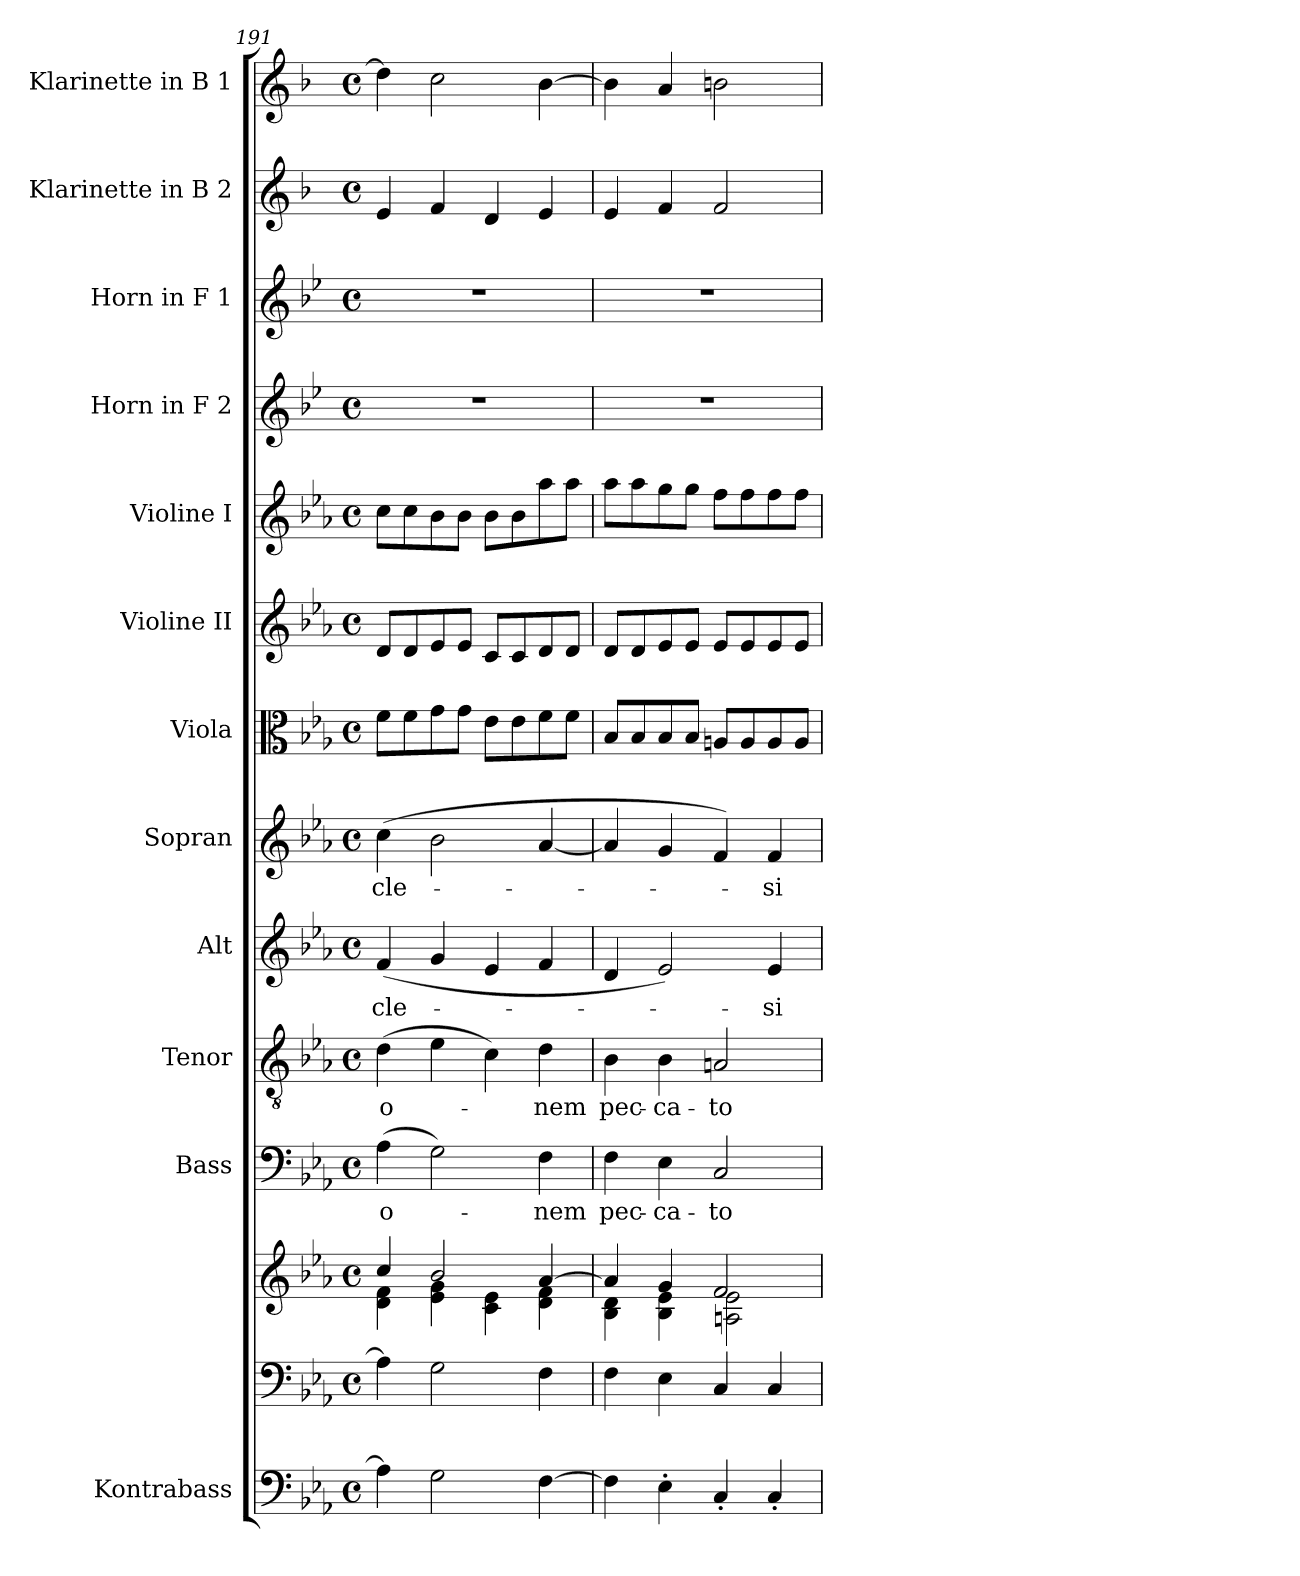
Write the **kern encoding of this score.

**kern	**kern	**kern	**kern	**text	**kern	**text	**kern	**text	**kern	**text	**kern	**kern	**kern	**kern	**kern	**kern	**kern
*part13	*part12	*part12	*part11	*part11	*part10	*part10	*part9	*part9	*part8	*part8	*part7	*part6	*part5	*part4	*part3	*part2	*part1
*staff14	*staff13	*staff12	*staff11	*staff11	*staff10	*staff10	*staff9	*staff9	*staff8	*staff8	*staff7	*staff6	*staff5	*staff4	*staff3	*staff2	*staff1
*I"Kontrabass	*	*	*I"Bass	*	*I"Tenor	*	*I"Alt	*	*I"Sopran	*	*I"Viola	*I"Violine II	*I"Violine I	*I"Horn in F 2	*I"Horn in F 1	*I"Klarinette in B 2	*I"Klarinette in B 1
*I'Kb.	*	*	*I'B	*	*I'T	*	*I'A	*	*I'S	*	*I'Vla.	*I'Vl. II	*I'Vl. I	*I'Hrn. 2	*I'Hrn. 1	*	*
*clefF4	*clefF4	*clefG2	*clefF4	*	*clefGv2	*	*clefG2	*	*clefG2	*	*clefC3	*clefG2	*clefG2	*clefG2	*clefG2	*clefG2	*clefG2
*ITrd7c12	*	*	*	*	*	*	*	*	*	*	*	*	*	*ITrd4c7	*ITrd4c7	*ITrd1c2	*ITrd1c2
*k[b-e-a-]	*k[b-e-a-]	*k[b-e-a-]	*k[b-e-a-]	*	*k[b-e-a-]	*	*k[b-e-a-]	*	*k[b-e-a-]	*	*k[b-e-a-]	*k[b-e-a-]	*k[b-e-a-]	*k[b-e-a-]	*k[b-e-a-]	*k[b-e-a-]	*k[b-e-a-]
*E-:	*E-:	*E-:	*E-:	*	*E-:	*	*E-:	*	*E-:	*	*E-:	*E-:	*E-:	*E-:	*E-:	*E-:	*E-:
*M4/4	*M4/4	*M4/4	*M4/4	*	*M4/4	*	*M4/4	*	*M4/4	*	*M4/4	*M4/4	*M4/4	*M4/4	*M4/4	*M4/4	*M4/4
*met(c)	*met(c)	*met(c)	*met(c)	*	*met(c)	*	*met(c)	*	*met(c)	*	*met(c)	*met(c)	*met(c)	*met(c)	*met(c)	*met(c)	*met(c)
=191	=191	=191	=191	=191	=191	=191	=191	=191	=191	=191	=191	=191	=191	=191	=191	=191	=191
*	*	*^	*	*	*	*	*	*	*	*	*	*	*	*	*	*	*
!	!	!	!	!	!LO:LY:b	!	!LO:LY:b	!	!LO:LY:b	!	!LO:LY:b	!	!	!	!	!	!	!
4AA-\]	4A-\]	4cc/	4d\ 4f\	(>4A-\	-o-	(>4d\	-o-	(<4f/	-cle-	(>4cc\	-cle-	8f\L	8d/L	8cc\L	1r	1r	4d/	4cc\]
.	.	.	.	.	.	.	.	.	.	.	.	8f\	8d/	8cc\	.	.	.	.
2GG\	2G\	2b-/	4e-\ 4g\	2G\)	.	4e-\	.	4g/	.	2b-\	.	8g\	8e-/	8b-\	.	.	4e-/	2b-\
.	.	.	.	.	.	.	.	.	.	.	.	8g\J	8e-/J	8b-\J	.	.	.	.
.	.	.	4c\ 4e-\	.	.	4c\)	.	4e-/	.	.	.	8e-\L	8c/L	8b-\L	.	.	4c/	.
.	.	.	.	.	.	.	.	.	.	.	.	8e-\	8c/	8b-\	.	.	.	.
!	!	!	!	!	!LO:LY:b	!	!LO:LY:b	!	!	!	!	!	!	!	!	!	!	!
[4FF\	4F\	[>4a-/	4d\ 4f\	4F\	-nem	4d\	-nem	4f/	.	[4a-/	.	8f\	8d/	8aa-\	.	.	4d/	[4a-\
.	.	.	.	.	.	.	.	.	.	.	.	8f\J	8d/J	8aa-\J	.	.	.	.
=192	=192	=192	=192	=192	=192	=192	=192	=192	=192	=192	=192	=192	=192	=192	=192	=192	=192	=192
!	!	!	!	!	!LO:LY:b	!	!LO:LY:b	!	!	!	!	!	!	!	!	!	!	!
4FF\]	4F\	4a-/]	4B-\ 4d\	4F\	pec-	4B-\	pec-	4d/	.	4a-/]	.	8B-/L	8d/L	8aa-\L	1r	1r	4d/	4a-\]
.	.	.	.	.	.	.	.	.	.	.	.	8B-/	8d/	8aa-\	.	.	.	.
!	!	!	!	!	!LO:LY:b	!	!LO:LY:b	!	!	!	!	!	!	!	!	!	!	!
4EE-'>\	4E-\	4g/	4B-\ 4e-\	4E-\	-ca-	4B-\	-ca-	2e-/)	.	4g/	.	8B-/	8e-/	8gg\	.	.	4e-/	4g/
.	.	.	.	.	.	.	.	.	.	.	.	8B-/J	8e-/J	8gg\J	.	.	.	.
!	!	!	!	!	!LO:LY:b	!	!LO:LY:b	!	!	!	!	!	!	!	!	!	!	!
4CC'</	4C/	2f/	2An\ 2e-\	2C/	-to-	2An/	-to-	.	.	4f/)	.	8An/L	8e-/L	8ff\L	.	.	2e-/	2an\
.	.	.	.	.	.	.	.	.	.	.	.	8A/	8e-/	8ff\	.	.	.	.
!	!	!	!	!	!	!	!	!	!LO:LY:b	!	!LO:LY:b	!	!	!	!	!	!	!
4CC'</	4C/	.	.	.	.	.	.	4e-/	-si-	4f/	-si-	8A/	8e-/	8ff\	.	.	.	.
.	.	.	.	.	.	.	.	.	.	.	.	8A/J	8e-/J	8ff\J	.	.	.	.
*	*	*v	*v	*	*	*	*	*	*	*	*	*	*	*	*	*	*	*
=	=	=	=	=	=	=	=	=	=	=	=	=	=	=	=	=	=
*-	*-	*-	*-	*-	*-	*-	*-	*-	*-	*-	*-	*-	*-	*-	*-	*-	*-
